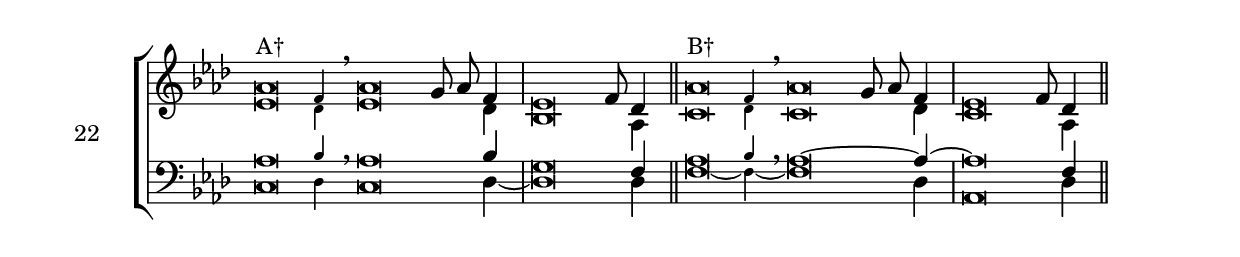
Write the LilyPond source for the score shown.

\version "2.18.2"
\version "2.18.2"

divisioMinima = {
    \bar ""
    \once \override BreathingSign.stencil = #ly:breathing-sign::divisio-minima
    \once \override BreathingSign.Y-offset = #0
    \breathe
}

dm = {
    \bar ""
    \once \override BreathingSign.stencil = #ly:breathing-sign::divisio-maior
    \once \override BreathingSign.Y-offset = #0
    \breathe
}
divisioMaxima = {
    \bar ""
    \once \override BreathingSign.stencil = #ly:breathing-sign::divisio-maxima
    \once \override BreathingSign.Y-offset = #0
    \breathe
}

fi = { \bar "||" }
ll = { \once \override LyricText.self-alignment-X = #LEFT }
sm = { \set melismaBusyProperties = #'() }
usm = { \unset melismaBusyProperties }

global = {
    \key aes \major
    \cadenzaOn
    \set tieWaitForNote = ##t
    \autoBeamOff
    %\hide Staff.Stem
}

sopranoOneFlex = { \afterGrace aes'\breve^"A†" f'4 \breathe aes'\breve g'8 aes' f'4 \bar "|" ees'\breve f'8 des'4 \bar "||" }
sopranoOne = { aes'\breve^"A" g'8 aes' f'4 \bar "|" ees'\breve f'8 des'4 \bar "||" }
sopranoTwoFlex = { \afterGrace aes'\breve^"B†" f'4 \breathe aes'\breve g'8 aes' f'4 \bar "|" ees'\breve f'8 des'4 \bar "||" }
sopranoTwo = { aes'\breve^"B" g'8 aes' f'4 \bar "|" ees'\breve f'8 des'4 \bar "||" }

altoOneFlex = { \afterGrace ees'\breve des'4 ees'\breve s4 des'4 bes\breve s8 aes4 }
altoOne = { ees'\breve s4 des'4 bes\breve s8 aes4 }
altoTwoFlex = { \afterGrace c'\breve des'4 c'\breve s4 des'4 c'\breve s8 aes4 }
altoTwo = { c'\breve s4 des'4 c'\breve s8 aes4 }

tenorOneFlex = { \afterGrace aes\breve bes4 \breathe aes\breve s4 bes4 \bar "|" g\breve s8 f4 \bar "||" }
tenorOne = { aes\breve s4 bes4 \bar "|" g\breve s8 f4 \bar "||" }
tenorTwoFlex = { \afterGrace aes\breve bes4 \breathe aes\breve~ s4 aes4~ \bar "|" aes\breve s8 f4 \bar "||" }
tenorTwo = { aes\breve~ s4 aes4~ \bar "|" aes\breve s8 f4 \bar "||" }

bassOneFlex = { \afterGrace c\breve des4 c\breve s4 des4~ des\breve s8 des4 }
bassOne = { c\breve s4 des4~ des\breve s8 des4 }
bassTwoFlex = { \afterGrace f\breve~ f4~ f\breve s4 des4 aes,\breve s8 des4 }
bassTwo = { f\breve s4 des4 aes,\breve s8 des4 }




sopMusic = {
    \global
    \voiceOne
    \sopranoOneFlex
    \sopranoTwoFlex
}
altoMusic = {
    \global
    \voiceTwo
    \altoOneFlex
    \altoTwoFlex
}
tenorMusic = {
    \global
    \voiceOne
    \tenorOneFlex
    \tenorTwoFlex
}
bassMusic = {
    \global
    \voiceTwo
    \bassOneFlex
    \bassTwoFlex
}

\score {

    \header {
        %piece = \markup { \fontsize #2 \bold "LBI_3a" }
    }
    <<
        \transpose e e {



            \new ChoirStaff \with { instrumentName = #"22" } % LBI_9D
            <<
                \new Staff ="up"
                <<
                    \clef treble
                    \accidentalStyle forget
                    \new Voice = "Soprano" \sopMusic
                    \new Voice = "Alto" \altoMusic
                >>
                \new Staff ="down"
                <<
                    \clef bass
                    \accidentalStyle forget
                    \new Voice = "Tenor" \tenorMusic
                    \new Voice = "Bass" \bassMusic
                >>
            >>
        }
    >>

    \layout 
    { 
        ragged-last = ##t
        \context 
        { 
            \Staff 
            \remove Time_signature_engraver 
        } 

    } 

}
